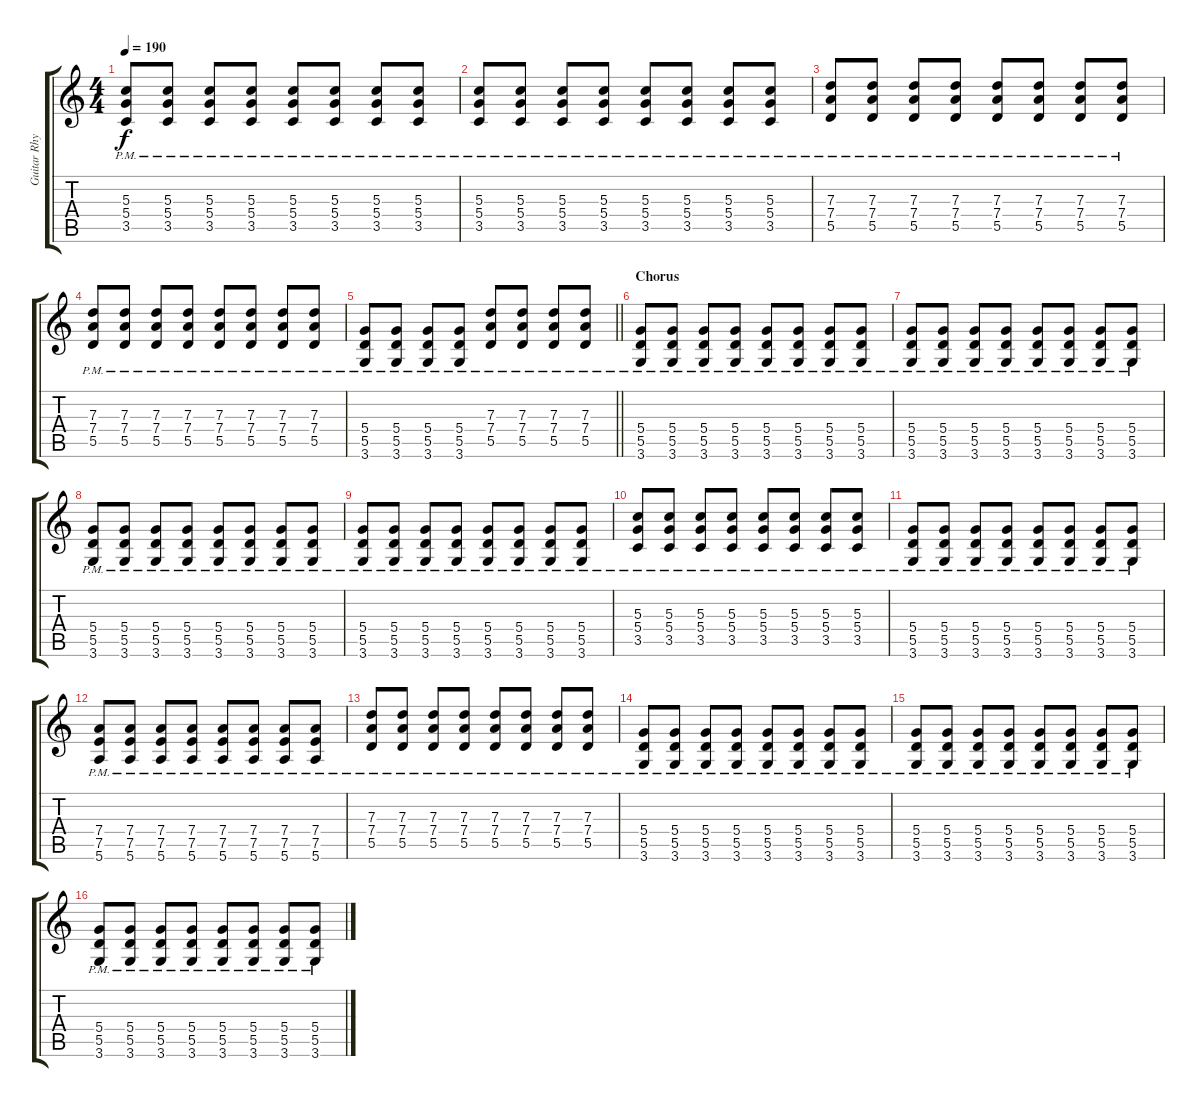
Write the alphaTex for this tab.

\track ("Guitar Rhythm" "Guitar Rhy") {instrument distortionguitar}
\staff {score tabs}
\tuning (E4 B3 G3 D3 A2 E2) {hide}
\ts (4 4)
\tempo 190
\clef g2
\ks c
(5.3{pm} 5.4{pm} 3.5{pm}).8{dy f} (5.3{pm} 5.4{pm} 3.5{pm}).8 (5.3{pm} 5.4{pm} 3.5{pm}).8 (5.3{pm} 5.4{pm} 3.5{pm}).8 (5.3{pm} 5.4{pm} 3.5{pm}).8 (5.3{pm} 5.4{pm} 3.5{pm}).8 (5.3{pm} 5.4{pm} 3.5{pm}).8 (5.3{pm} 5.4{pm} 3.5{pm}).8 |
(5.3{pm} 5.4{pm} 3.5{pm}).8 (5.3{pm} 5.4{pm} 3.5{pm}).8 (5.3{pm} 5.4{pm} 3.5{pm}).8 (5.3{pm} 5.4{pm} 3.5{pm}).8 (5.3{pm} 5.4{pm} 3.5{pm}).8 (5.3{pm} 5.4{pm} 3.5{pm}).8 (5.3{pm} 5.4{pm} 3.5{pm}).8 (5.3{pm} 5.4{pm} 3.5{pm}).8 |
(7.3{pm} 7.4{pm} 5.5{pm}).8 (7.3{pm} 7.4{pm} 5.5{pm}).8 (7.3{pm} 7.4{pm} 5.5{pm}).8 (7.3{pm} 7.4{pm} 5.5{pm}).8 (7.3{pm} 7.4{pm} 5.5{pm}).8 (7.3{pm} 7.4{pm} 5.5{pm}).8 (7.3{pm} 7.4{pm} 5.5{pm}).8 (7.3{pm} 7.4{pm} 5.5{pm}).8 |
(7.3{pm} 7.4{pm} 5.5{pm}).8 (7.3{pm} 7.4{pm} 5.5{pm}).8 (7.3{pm} 7.4{pm} 5.5{pm}).8 (7.3{pm} 7.4{pm} 5.5{pm}).8 (7.3{pm} 7.4{pm} 5.5{pm}).8 (7.3{pm} 7.4{pm} 5.5{pm}).8 (7.3{pm} 7.4{pm} 5.5{pm}).8 (7.3{pm} 7.4{pm} 5.5{pm}).8 |
\barLineRight lightlight
(5.4{pm} 5.5{pm} 3.6{pm}).8 (5.4{pm} 5.5{pm} 3.6{pm}).8 (5.4{pm} 5.5{pm} 3.6{pm}).8 (5.4{pm} 5.5{pm} 3.6{pm}).8 (7.3{pm} 7.4{pm} 5.5{pm}).8 (7.3{pm} 7.4{pm} 5.5{pm}).8 (7.3{pm} 7.4{pm} 5.5{pm}).8 (7.3{pm} 7.4{pm} 5.5{pm}).8 |
\section ("" "Chorus")
(5.4{pm} 5.5{pm} 3.6{pm}).8 (5.4{pm} 5.5{pm} 3.6{pm}).8 (5.4{pm} 5.5{pm} 3.6{pm}).8 (5.4{pm} 5.5{pm} 3.6{pm}).8 (5.4{pm} 5.5{pm} 3.6{pm}).8 (5.4{pm} 5.5{pm} 3.6{pm}).8 (5.4{pm} 5.5{pm} 3.6{pm}).8 (5.4{pm} 5.5{pm} 3.6{pm}).8 |
(5.4{pm} 5.5{pm} 3.6{pm}).8 (5.4{pm} 5.5{pm} 3.6{pm}).8 (5.4{pm} 5.5{pm} 3.6{pm}).8 (5.4{pm} 5.5{pm} 3.6{pm}).8 (5.4{pm} 5.5{pm} 3.6{pm}).8 (5.4{pm} 5.5{pm} 3.6{pm}).8 (5.4{pm} 5.5{pm} 3.6{pm}).8 (5.4{pm} 5.5{pm} 3.6{pm}).8 |
(5.4{pm} 5.5{pm} 3.6{pm}).8 (5.4{pm} 5.5{pm} 3.6{pm}).8 (5.4{pm} 5.5{pm} 3.6{pm}).8 (5.4{pm} 5.5{pm} 3.6{pm}).8 (5.4{pm} 5.5{pm} 3.6{pm}).8 (5.4{pm} 5.5{pm} 3.6{pm}).8 (5.4{pm} 5.5{pm} 3.6{pm}).8 (5.4{pm} 5.5{pm} 3.6{pm}).8 |
(5.4{pm} 5.5{pm} 3.6{pm}).8 (5.4{pm} 5.5{pm} 3.6{pm}).8 (5.4{pm} 5.5{pm} 3.6{pm}).8 (5.4{pm} 5.5{pm} 3.6{pm}).8 (5.4{pm} 5.5{pm} 3.6{pm}).8 (5.4{pm} 5.5{pm} 3.6{pm}).8 (5.4{pm} 5.5{pm} 3.6{pm}).8 (5.4{pm} 5.5{pm} 3.6{pm}).8 |
(5.3{pm} 5.4{pm} 3.5{pm}).8 (5.3{pm} 5.4{pm} 3.5{pm}).8 (5.3{pm} 5.4{pm} 3.5{pm}).8 (5.3{pm} 5.4{pm} 3.5{pm}).8 (5.3{pm} 5.4{pm} 3.5{pm}).8 (5.3{pm} 5.4{pm} 3.5{pm}).8 (5.3{pm} 5.4{pm} 3.5{pm}).8 (5.3{pm} 5.4{pm} 3.5{pm}).8 |
(5.4{pm} 5.5{pm} 3.6{pm}).8 (5.4{pm} 5.5{pm} 3.6{pm}).8 (5.4{pm} 5.5{pm} 3.6{pm}).8 (5.4{pm} 5.5{pm} 3.6{pm}).8 (5.4{pm} 5.5{pm} 3.6{pm}).8 (5.4{pm} 5.5{pm} 3.6{pm}).8 (5.4{pm} 5.5{pm} 3.6{pm}).8 (5.4{pm} 5.5{pm} 3.6{pm}).8 |
(7.4{pm} 7.5{pm} 5.6{pm}).8 (7.4{pm} 7.5{pm} 5.6{pm}).8 (7.4{pm} 7.5{pm} 5.6{pm}).8 (7.4{pm} 7.5{pm} 5.6{pm}).8 (7.4{pm} 7.5{pm} 5.6{pm}).8 (7.4{pm} 7.5{pm} 5.6{pm}).8 (7.4{pm} 7.5{pm} 5.6{pm}).8 (7.4{pm} 7.5{pm} 5.6{pm}).8 |
(7.3{pm} 7.4{pm} 5.5{pm}).8 (7.3{pm} 7.4{pm} 5.5{pm}).8 (7.3{pm} 7.4{pm} 5.5{pm}).8 (7.3{pm} 7.4{pm} 5.5{pm}).8 (7.3{pm} 7.4{pm} 5.5{pm}).8 (7.3{pm} 7.4{pm} 5.5{pm}).8 (7.3{pm} 7.4{pm} 5.5{pm}).8 (7.3{pm} 7.4{pm} 5.5{pm}).8 |
(5.4{pm} 5.5{pm} 3.6{pm}).8 (5.4{pm} 5.5{pm} 3.6{pm}).8 (5.4{pm} 5.5{pm} 3.6{pm}).8 (5.4{pm} 5.5{pm} 3.6{pm}).8 (5.4{pm} 5.5{pm} 3.6{pm}).8 (5.4{pm} 5.5{pm} 3.6{pm}).8 (5.4{pm} 5.5{pm} 3.6{pm}).8 (5.4{pm} 5.5{pm} 3.6{pm}).8 |
(5.4{pm} 5.5{pm} 3.6{pm}).8 (5.4{pm} 5.5{pm} 3.6{pm}).8 (5.4{pm} 5.5{pm} 3.6{pm}).8 (5.4{pm} 5.5{pm} 3.6{pm}).8 (5.4{pm} 5.5{pm} 3.6{pm}).8 (5.4{pm} 5.5{pm} 3.6{pm}).8 (5.4{pm} 5.5{pm} 3.6{pm}).8 (5.4{pm} 5.5{pm} 3.6{pm}).8 |
(5.4{pm} 5.5{pm} 3.6{pm}).8 (5.4{pm} 5.5{pm} 3.6{pm}).8 (5.4{pm} 5.5{pm} 3.6{pm}).8 (5.4{pm} 5.5{pm} 3.6{pm}).8 (5.4{pm} 5.5{pm} 3.6{pm}).8 (5.4{pm} 5.5{pm} 3.6{pm}).8 (5.4{pm} 5.5{pm} 3.6{pm}).8 (5.4{pm} 5.5{pm} 3.6{pm}).8
